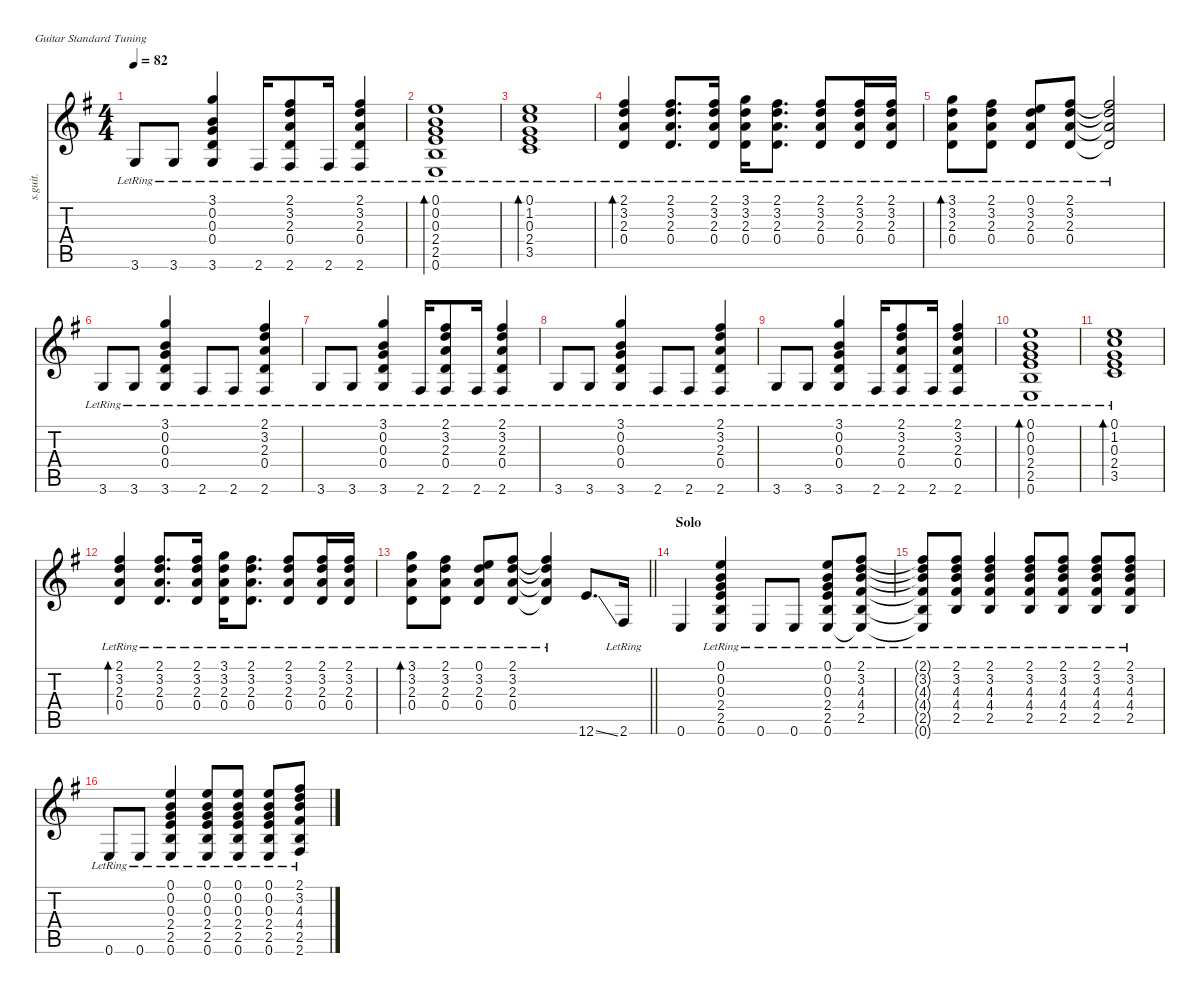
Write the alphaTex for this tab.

\defaultSystemsLayout 4
\hideDynamics
\bracketExtendMode nobrackets
\track ("Guitar Acoustic 1" "s.guit.") {instrument acousticguitarsteel}
\staff {score tabs}
\tuning (E4 B3 G3 D3 A2 E2)
\ts (4 4)
\tempo 82
\clef g2
\ks eminor
3.6{lr acc forcenatural}.8{dy mf beam Up} 3.6{lr acc forcenatural}.8{beam Up} (3.1{lr acc forcenatural} 0.2{lr acc forcenatural} 0.3{lr acc forcenatural} 0.4{lr acc forcenatural} 3.6{lr acc forcenatural}).4{beam Up} 2.6{lr acc #}.16{beam Up} (2.1{lr acc #} 3.2{lr acc forcenatural} 2.3{lr acc forcenatural} 0.4{lr acc forcenatural} 2.6{lr acc #}).8{beam Up} 2.6{lr acc #}.16{beam Up} (2.1{lr acc #} 3.2{lr acc forcenatural} 2.3{lr acc forcenatural} 0.4{lr acc forcenatural} 2.6{lr acc #}).4{beam Up} |
(0.1{lr acc forcenatural} 0.2{lr acc forcenatural} 0.3{lr acc forcenatural} 2.4{lr acc forcenatural} 2.5{lr acc forcenatural} 0.6{lr acc forcenatural}).1{bd 60 beam Up} |
(0.1{lr acc forcenatural} 1.2{lr acc forcenatural} 0.3{lr acc forcenatural} 2.4{lr acc forcenatural} 3.5{lr acc forcenatural}).1{bd 60 beam Up} |
(2.1{lr acc #} 3.2{lr acc forcenatural} 2.3{lr acc forcenatural} 0.4{lr acc forcenatural}).4{bd 120 beam Up} (2.1{lr acc #} 3.2{lr acc forcenatural} 2.3{lr acc forcenatural} 0.4{lr acc forcenatural}).8{d beam Up} (2.1{lr acc #} 3.2{lr acc forcenatural} 2.3{lr acc forcenatural} 0.4{lr acc forcenatural}).16{beam Up} (3.1{lr acc forcenatural} 3.2{lr acc forcenatural} 2.3{lr acc forcenatural} 0.4{lr acc forcenatural}).16{beam Down} (2.1{lr acc #} 3.2{lr acc forcenatural} 2.3{lr acc forcenatural} 0.4{lr acc forcenatural}).8{d beam Down} (2.1{lr acc #} 3.2{lr acc forcenatural} 2.3{lr acc forcenatural} 0.4{lr acc forcenatural}).8{beam Up} (2.1{lr acc #} 3.2{lr acc forcenatural} 2.3{lr acc forcenatural} 0.4{lr acc forcenatural}).16{beam Up} (2.1{lr acc #} 3.2{lr acc forcenatural} 2.3{lr acc forcenatural} 0.4{lr acc forcenatural}).16{beam Up} |
(3.1{lr acc forcenatural} 3.2{lr acc forcenatural} 2.3{lr acc forcenatural} 0.4{lr acc forcenatural}).8{bd 60 beam Down} (2.1{lr acc #} 3.2{lr acc forcenatural} 2.3{lr acc forcenatural} 0.4{lr acc forcenatural}).8{beam Down} (0.1{lr acc forcenatural} 3.2{lr acc forcenatural} 2.3{lr acc forcenatural} 0.4{lr acc forcenatural}).8{beam Up} (2.1{lr acc #} 3.2{lr acc forcenatural} 2.3{lr acc forcenatural} 0.4{lr acc forcenatural}).8{beam Up} (2.1{lr t acc #} 3.2{lr t acc forcenatural} 2.3{lr t acc forcenatural} 0.4{lr t acc forcenatural}).2{beam Up} |
3.6{lr acc forcenatural}.8{beam Up} 3.6{lr acc forcenatural}.8{beam Up} (3.1{lr acc forcenatural} 0.2{lr acc forcenatural} 0.3{lr acc forcenatural} 0.4{lr acc forcenatural} 3.6{lr acc forcenatural}).4{beam Up} 2.6{lr acc #}.8{beam Up} 2.6{lr acc #}.8{beam Up} (2.1{lr acc #} 3.2{lr acc forcenatural} 2.3{lr acc forcenatural} 0.4{lr acc forcenatural} 2.6{lr acc #}).4{beam Up} |
3.6{lr acc forcenatural}.8{beam Up} 3.6{lr acc forcenatural}.8{beam Up} (3.1{lr acc forcenatural} 0.2{lr acc forcenatural} 0.3{lr acc forcenatural} 0.4{lr acc forcenatural} 3.6{lr acc forcenatural}).4{beam Up} 2.6{lr acc #}.16{beam Up} (2.1{lr acc #} 3.2{lr acc forcenatural} 2.3{lr acc forcenatural} 0.4{lr acc forcenatural} 2.6{lr acc #}).8{beam Up} 2.6{lr acc #}.16{beam Up} (2.1{lr acc #} 3.2{lr acc forcenatural} 2.3{lr acc forcenatural} 0.4{lr acc forcenatural} 2.6{lr acc #}).4{beam Up} |
3.6{lr acc forcenatural}.8{beam Up} 3.6{lr acc forcenatural}.8{beam Up} (3.1{lr acc forcenatural} 0.2{lr acc forcenatural} 0.3{lr acc forcenatural} 0.4{lr acc forcenatural} 3.6{lr acc forcenatural}).4{beam Up} 2.6{lr acc #}.8{beam Up} 2.6{lr acc #}.8{beam Up} (2.1{lr acc #} 3.2{lr acc forcenatural} 2.3{lr acc forcenatural} 0.4{lr acc forcenatural} 2.6{lr acc #}).4{beam Up} |
3.6{lr acc forcenatural}.8{beam Up} 3.6{lr acc forcenatural}.8{beam Up} (3.1{lr acc forcenatural} 0.2{lr acc forcenatural} 0.3{lr acc forcenatural} 0.4{lr acc forcenatural} 3.6{lr acc forcenatural}).4{beam Up} 2.6{lr acc #}.16{beam Up} (2.1{lr acc #} 3.2{lr acc forcenatural} 2.3{lr acc forcenatural} 0.4{lr acc forcenatural} 2.6{lr acc #}).8{beam Up} 2.6{lr acc #}.16{beam Up} (2.1{lr acc #} 3.2{lr acc forcenatural} 2.3{lr acc forcenatural} 0.4{lr acc forcenatural} 2.6{lr acc #}).4{beam Up} |
(0.1{lr acc forcenatural} 0.2{lr acc forcenatural} 0.3{lr acc forcenatural} 2.4{lr acc forcenatural} 2.5{lr acc forcenatural} 0.6{lr acc forcenatural}).1{bd 60 beam Up} |
(0.1{lr acc forcenatural} 1.2{lr acc forcenatural} 0.3{lr acc forcenatural} 2.4{lr acc forcenatural} 3.5{lr acc forcenatural}).1{bd 60 beam Up} |
(2.1{lr acc #} 3.2{lr acc forcenatural} 2.3{lr acc forcenatural} 0.4{lr acc forcenatural}).4{bd 30 beam Up} (2.1{lr acc #} 3.2{lr acc forcenatural} 2.3{lr acc forcenatural} 0.4{lr acc forcenatural}).8{d beam Up} (2.1{lr acc #} 3.2{lr acc forcenatural} 2.3{lr acc forcenatural} 0.4{lr acc forcenatural}).16{beam Up} (3.1{lr acc forcenatural} 3.2{lr acc forcenatural} 2.3{lr acc forcenatural} 0.4{lr acc forcenatural}).16{beam Down} (2.1{lr acc #} 3.2{lr acc forcenatural} 2.3{lr acc forcenatural} 0.4{lr acc forcenatural}).8{d beam Down} (2.1{lr acc #} 3.2{lr acc forcenatural} 2.3{lr acc forcenatural} 0.4{lr acc forcenatural}).8{beam Up} (2.1{lr acc #} 3.2{lr acc forcenatural} 2.3{lr acc forcenatural} 0.4{lr acc forcenatural}).16{beam Up} (2.1{lr acc #} 3.2{lr acc forcenatural} 2.3{lr acc forcenatural} 0.4{lr acc forcenatural}).16{beam Up} |
\barLineRight lightlight
(3.1{lr acc forcenatural} 3.2{lr acc forcenatural} 2.3{lr acc forcenatural} 0.4{lr acc forcenatural}).8{bd 30 beam Down} (2.1{lr acc #} 3.2{lr acc forcenatural} 2.3{lr acc forcenatural} 0.4{lr acc forcenatural}).8{beam Down} (0.1{lr acc forcenatural} 3.2{lr acc forcenatural} 2.3{lr acc forcenatural} 0.4{lr acc forcenatural}).8{beam Up} (2.1{lr acc #} 3.2{lr acc forcenatural} 2.3{lr acc forcenatural} 0.4{lr acc forcenatural}).8{beam Up} (2.1{lr t acc #} 3.2{lr t acc forcenatural} 2.3{lr t acc forcenatural} 0.4{lr t acc forcenatural}).4{beam Up} 12.6{ss acc forcenatural}.8{d dy f beam Up} 2.6{lr acc #}.16{dy ppp beam Up} |
\section ("" "Solo")
0.6{acc forcenatural}.4{dy mf beam Up} (0.1{lr acc forcenatural} 0.2{lr acc forcenatural} 0.3{lr acc forcenatural} 2.4{lr acc forcenatural} 2.5{lr acc forcenatural} 0.6{lr acc forcenatural}).4{beam Up} 0.6{lr acc forcenatural}.8{beam Up} 0.6{lr acc forcenatural}.8{beam Up} (0.1{lr acc forcenatural} 0.2{lr acc forcenatural} 0.3{lr acc forcenatural} 2.4{lr acc forcenatural} 2.5{lr acc forcenatural} 0.6{lr acc forcenatural}).8{beam Up} (2.1{lr acc #} 3.2{lr acc forcenatural} 4.3{lr acc forcenatural} 4.4{lr acc #} 2.5{lr acc forcenatural} 0.6{lr t acc forcenatural}).8{beam Up} |
(2.1{lr t acc #} 3.2{lr t acc forcenatural} 4.3{lr t acc forcenatural} 4.4{lr t acc #} 2.5{lr t acc forcenatural} 0.6{lr t acc forcenatural}).8{beam Up} (2.1{lr acc #} 3.2{lr acc forcenatural} 4.3{lr acc forcenatural} 4.4{lr acc #} 2.5{lr acc forcenatural}).8{beam Up} (2.1{lr acc #} 3.2{lr acc forcenatural} 4.3{lr acc forcenatural} 4.4{lr acc #} 2.5{lr acc forcenatural}).4{beam Up} (2.1{lr acc #} 3.2{lr acc forcenatural} 4.3{lr acc forcenatural} 4.4{lr acc #} 2.5{lr acc forcenatural}).8{beam Up} (2.1{lr acc #} 3.2{lr acc forcenatural} 4.3{lr acc forcenatural} 4.4{lr acc #} 2.5{lr acc forcenatural}).8{beam Up} (2.1{lr acc #} 3.2{lr acc forcenatural} 4.3{lr acc forcenatural} 4.4{lr acc #} 2.5{lr acc forcenatural}).8{beam Up} (2.1{lr acc #} 3.2{lr acc forcenatural} 4.3{lr acc forcenatural} 4.4{lr acc #} 2.5{lr acc forcenatural}).8{beam Up} |
0.6{lr acc forcenatural}.8{beam Up} 0.6{lr acc forcenatural}.8{beam Up} (0.1{lr acc forcenatural} 0.2{lr acc forcenatural} 0.3{lr acc forcenatural} 2.4{lr acc forcenatural} 2.5{lr acc forcenatural} 0.6{lr acc forcenatural}).4{beam Up} (0.1{lr acc forcenatural} 0.2{lr acc forcenatural} 0.3{lr acc forcenatural} 2.4{lr acc forcenatural} 2.5{lr acc forcenatural} 0.6{lr acc forcenatural}).8{beam Up} (0.1{lr acc forcenatural} 0.2{lr acc forcenatural} 0.3{lr acc forcenatural} 2.4{lr acc forcenatural} 2.5{lr acc forcenatural} 0.6{lr acc forcenatural}).8{beam Up} (0.1{lr acc forcenatural} 0.2{lr acc forcenatural} 0.3{lr acc forcenatural} 2.4{lr acc forcenatural} 2.5{lr acc forcenatural} 0.6{lr acc forcenatural}).8{beam Up} (2.1{lr acc #} 3.2{lr acc forcenatural} 4.3{lr acc forcenatural} 4.4{lr acc #} 2.5{lr acc forcenatural} 2.6{lr acc #}).8{beam Up}
